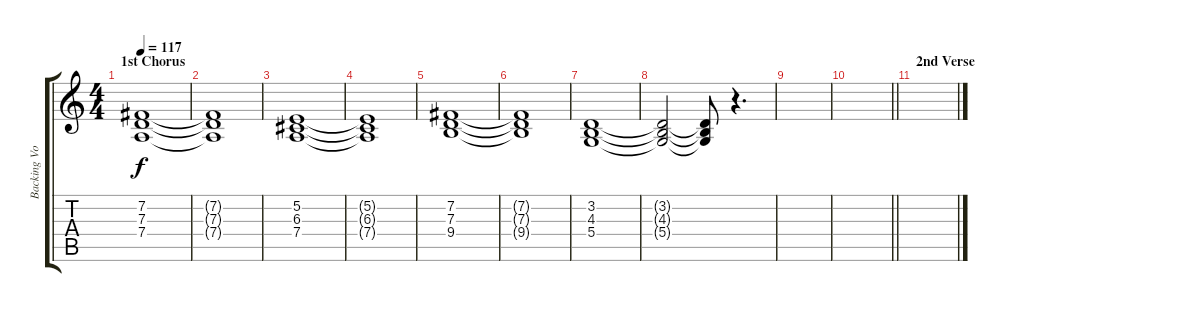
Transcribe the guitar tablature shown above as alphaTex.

\track ("Backing Vocals" "Backing Vo") {instrument choiraahs}
\staff {score tabs}
\tuning (E4 B3 G3 D3 A2 E2) {hide}
\ts (4 4)
\section ("" "1st Chorus")
\tempo 117
\clef g2
\ks c
(7.2 7.3 7.4).1{dy f} |
(7.2{t} 7.3{t} 7.4{t}).1 |
(5.2 6.3 7.4).1 |
(5.2{t} 6.3{t} 7.4{t}).1 |
(7.2 7.3 9.4).1 |
(7.2{t} 7.3{t} 9.4{t}).1 |
(3.2 4.3 5.4).1 |
(3.2{t} 4.3{t} 5.4{t}).2 (3.2{t} 4.3{t} 5.4{t}).8 r.4{d} |
|
\barLineRight lightlight
|
\section ("" "2nd Verse")
